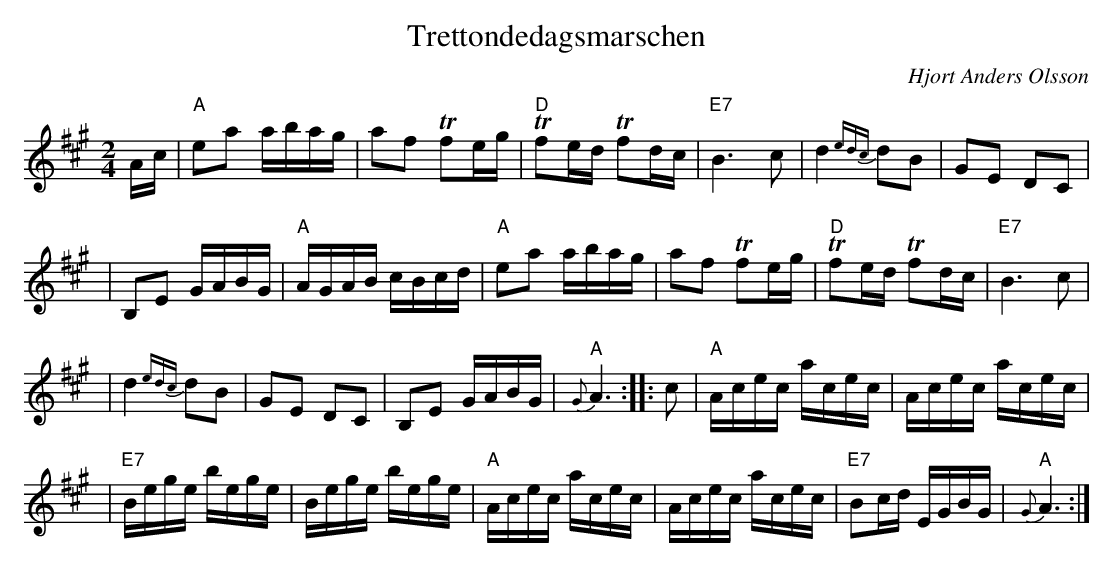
X:1
T: Trettondedagsmarschen
C: Hjort Anders Olsson
M: 2/4
L: 1/16
K: A
Ac \
| "A"e2a2 abag | a2f2 Tf2eg | "D"Tf2ed Tf2dc | "E7"B6 c2 | d4 {edc}d2B2 | G2E2 D2C2 |
| B,2E2 GABG | "A"AGAB cBcd | "A"e2a2 abag | a2f2 Tf2eg | "D"Tf2ed Tf2dc | "E7"B6 c2 |
| d4 {edc}d2B2 | G2E2 D2C2 | B,2E2 GABG | "A"{G}A6 :: c2 | "A"Acec acec | Acec acec |
| "E7"Bege bege | Bege bege | "A"Acec acec | Acec acec | "E7"B2cd EGBG | "A"{G}A6 :|
